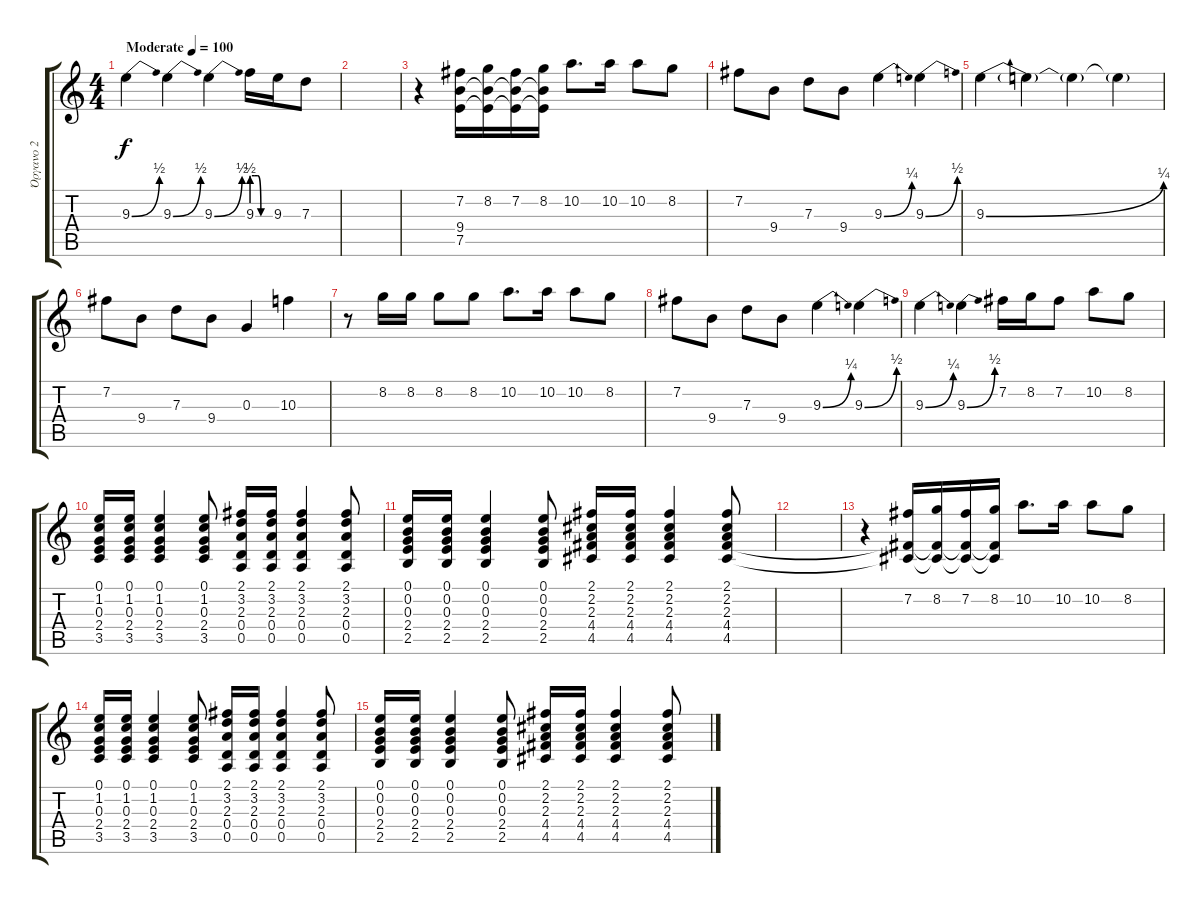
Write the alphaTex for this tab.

\track ("Όργανο 2" "Όργανο 2") {instrument overdrivenguitar}
\staff {score tabs}
\tuning (E4 B3 G3 D3 A2 E2) {hide}
\ts (4 4)
\tempo (100 "Moderate")
\clef g2
\ks c
9.3{be (bend 0 0 60 2)}.4{dy f instrument overdrivenguitar} 9.3{be (bend 0 0 60 2)}.4 9.3{be (bend 0 0 60 2)}.4 9.3{be (custom 0 2 10 2 20 2 30 0 60 0)}.16 9.3.16 7.3.8 |
|
r.4 (7.2 9.4 7.5).16 (8.2 9.4{t} 7.5{t}).16 (7.2 9.4{t} 7.5{t}).16 (8.2 9.4{t} 7.5{t}).16 10.2.8{d} 10.2.16 10.2.8 8.2.8 |
7.2.8 9.4.8 7.3.8 9.4.8 9.3{be (bend 0 0 60 1)}.4 9.3{be (bend 0 0 60 2)}.4 |
9.3{be (bend 0 0 60 1)}.4 9.3{t}.4 9.3{t}.4 9.3{t}.4 |
7.2.8 9.4.8 7.3.8 9.4.8 0.3.4 10.3.4 |
r.8 8.2.16 8.2.16 8.2.8 8.2.8 10.2.8{d} 10.2.16 10.2.8 8.2.8 |
7.2.8 9.4.8 7.3.8 9.4.8 9.3{be (bend 0 0 60 1)}.4 9.3{be (bend 0 0 60 2)}.4 |
9.3{be (bend 0 0 60 1)}.4 9.3{be (bend 0 0 60 2)}.4 7.2.16 8.2.16 7.2.8 10.2.8 8.2.8 |
(0.1 1.2 0.3 2.4 3.5).16{volume 3} (0.1 1.2 0.3 2.4 3.5).16 (0.1 1.2 0.3 2.4 3.5).4 (0.1 1.2 0.3 2.4 3.5).8 (2.1 3.2 2.3 0.4 0.5).16 (2.1 3.2 2.3 0.4 0.5).16 (2.1 3.2 2.3 0.4 0.5).4 (2.1 3.2 2.3 0.4 0.5).8 |
(0.1 0.2 0.3 2.4 2.5).16 (0.1 0.2 0.3 2.4 2.5).16 (0.1 0.2 0.3 2.4 2.5).4 (0.1 0.2 0.3 2.4 2.5).8 (2.1 2.2 2.3 4.4 4.5).16 (2.1 2.2 2.3 4.4 4.5).16 (2.1 2.2 2.3 4.4 4.5).4 (2.1 2.2 2.3 4.4 4.5).8 |
|
r.4 (7.2 4.4{t} 4.5{t}).16 (8.2 4.4{t} 4.5{t}).16 (7.2 4.4{t} 4.5{t}).16 (8.2 4.4{t} 4.5{t}).16 10.2.8{d} 10.2.16 10.2.8 8.2.8 |
(0.1 1.2 0.3 2.4 3.5).16{volume 3} (0.1 1.2 0.3 2.4 3.5).16 (0.1 1.2 0.3 2.4 3.5).4 (0.1 1.2 0.3 2.4 3.5).8 (2.1 3.2 2.3 0.4 0.5).16 (2.1 3.2 2.3 0.4 0.5).16 (2.1 3.2 2.3 0.4 0.5).4 (2.1 3.2 2.3 0.4 0.5).8 |
(0.1 0.2 0.3 2.4 2.5).16 (0.1 0.2 0.3 2.4 2.5).16 (0.1 0.2 0.3 2.4 2.5).4 (0.1 0.2 0.3 2.4 2.5).8 (2.1 2.2 2.3 4.4 4.5).16 (2.1 2.2 2.3 4.4 4.5).16 (2.1 2.2 2.3 4.4 4.5).4 (2.1 2.2 2.3 4.4 4.5).8
